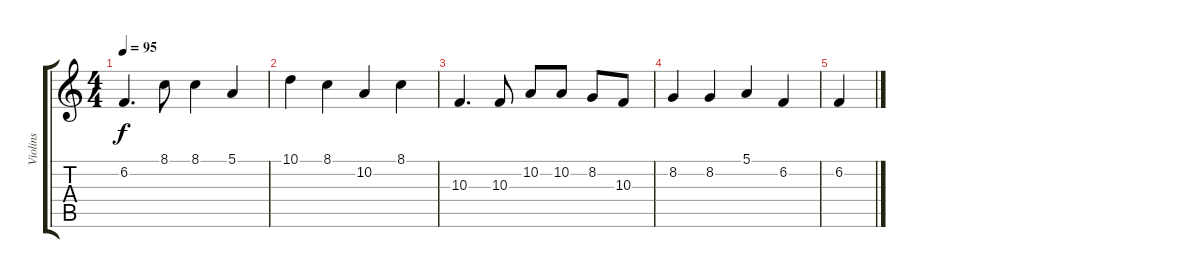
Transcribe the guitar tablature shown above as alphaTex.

\track ("Violins" "Violins") {instrument stringensemble1}
\staff {score tabs}
\tuning (E4 B3 G3 D3 A2 E2) {hide}
\ts (4 4)
\tempo 95
\clef g2
\ks c
6.2.4{d dy f} 8.1.8 8.1.4 5.1.4 |
10.1.4 8.1.4 10.2.4 8.1.4 |
10.3.4{d} 10.3.8 10.2.8 10.2.8 8.2.8 10.3.8 |
8.2.4 8.2.4 5.1.4 6.2.4 |
6.2.4
